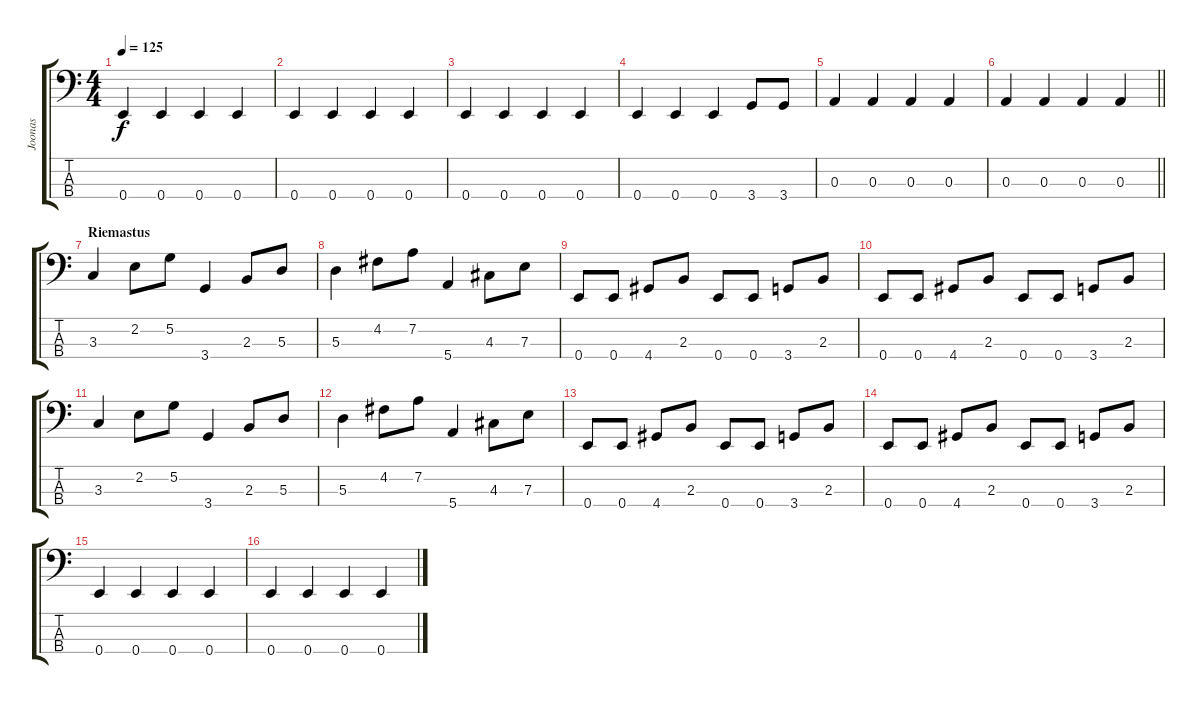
\track ("Joonas" "Joonas") {instrument electricbasspick}
\staff {score tabs}
\tuning (G2 D2 A1 E1) {hide}
\ts (4 4)
\tempo 125
\clef f4
\ks c
0.4.4{dy f} 0.4.4 0.4.4 0.4.4 |
0.4.4 0.4.4 0.4.4 0.4.4 |
0.4.4 0.4.4 0.4.4 0.4.4 |
0.4.4 0.4.4 0.4.4 3.4.8 3.4.8 |
0.3.4 0.3.4 0.3.4 0.3.4 |
\barLineRight lightlight
0.3.4 0.3.4 0.3.4 0.3.4 |
\section ("" "Riemastus")
3.3.4 2.2.8 5.2.8 3.4.4 2.3.8 5.3.8 |
5.3.4 4.2.8 7.2.8 5.4.4 4.3.8 7.3.8 |
0.4.8 0.4.8 4.4.8 2.3.8 0.4.8 0.4.8 3.4.8 2.3.8 |
0.4.8 0.4.8 4.4.8 2.3.8 0.4.8 0.4.8 3.4.8 2.3.8 |
3.3.4 2.2.8 5.2.8 3.4.4 2.3.8 5.3.8 |
5.3.4 4.2.8 7.2.8 5.4.4 4.3.8 7.3.8 |
0.4.8 0.4.8 4.4.8 2.3.8 0.4.8 0.4.8 3.4.8 2.3.8 |
0.4.8 0.4.8 4.4.8 2.3.8 0.4.8 0.4.8 3.4.8 2.3.8 |
0.4.4 0.4.4 0.4.4 0.4.4 |
0.4.4 0.4.4 0.4.4 0.4.4
